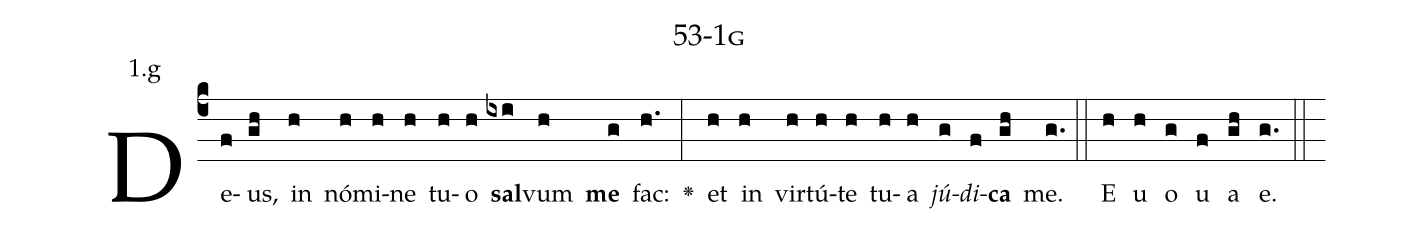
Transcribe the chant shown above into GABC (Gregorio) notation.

name: 53-1g;
annotation: 1.g;
%%
(c4)De(f)us,(gh) in(h) nó(h)mi(h)ne(h) tu(h)o(h) <b>sal</b>(ixi)vum(h) <b>me</b>(g) fac:(h.) <v>\greheightstar</v>(:) et(h) in(h) vir(h)tú(h)te(h) tu(h)a(h) <i>jú</i>(g)<i>di</i>(f)<b>ca</b>(gh) me.(g.) (::) E(h) u(h) o(g) u(f) a(gh) e.(g.) (::)
